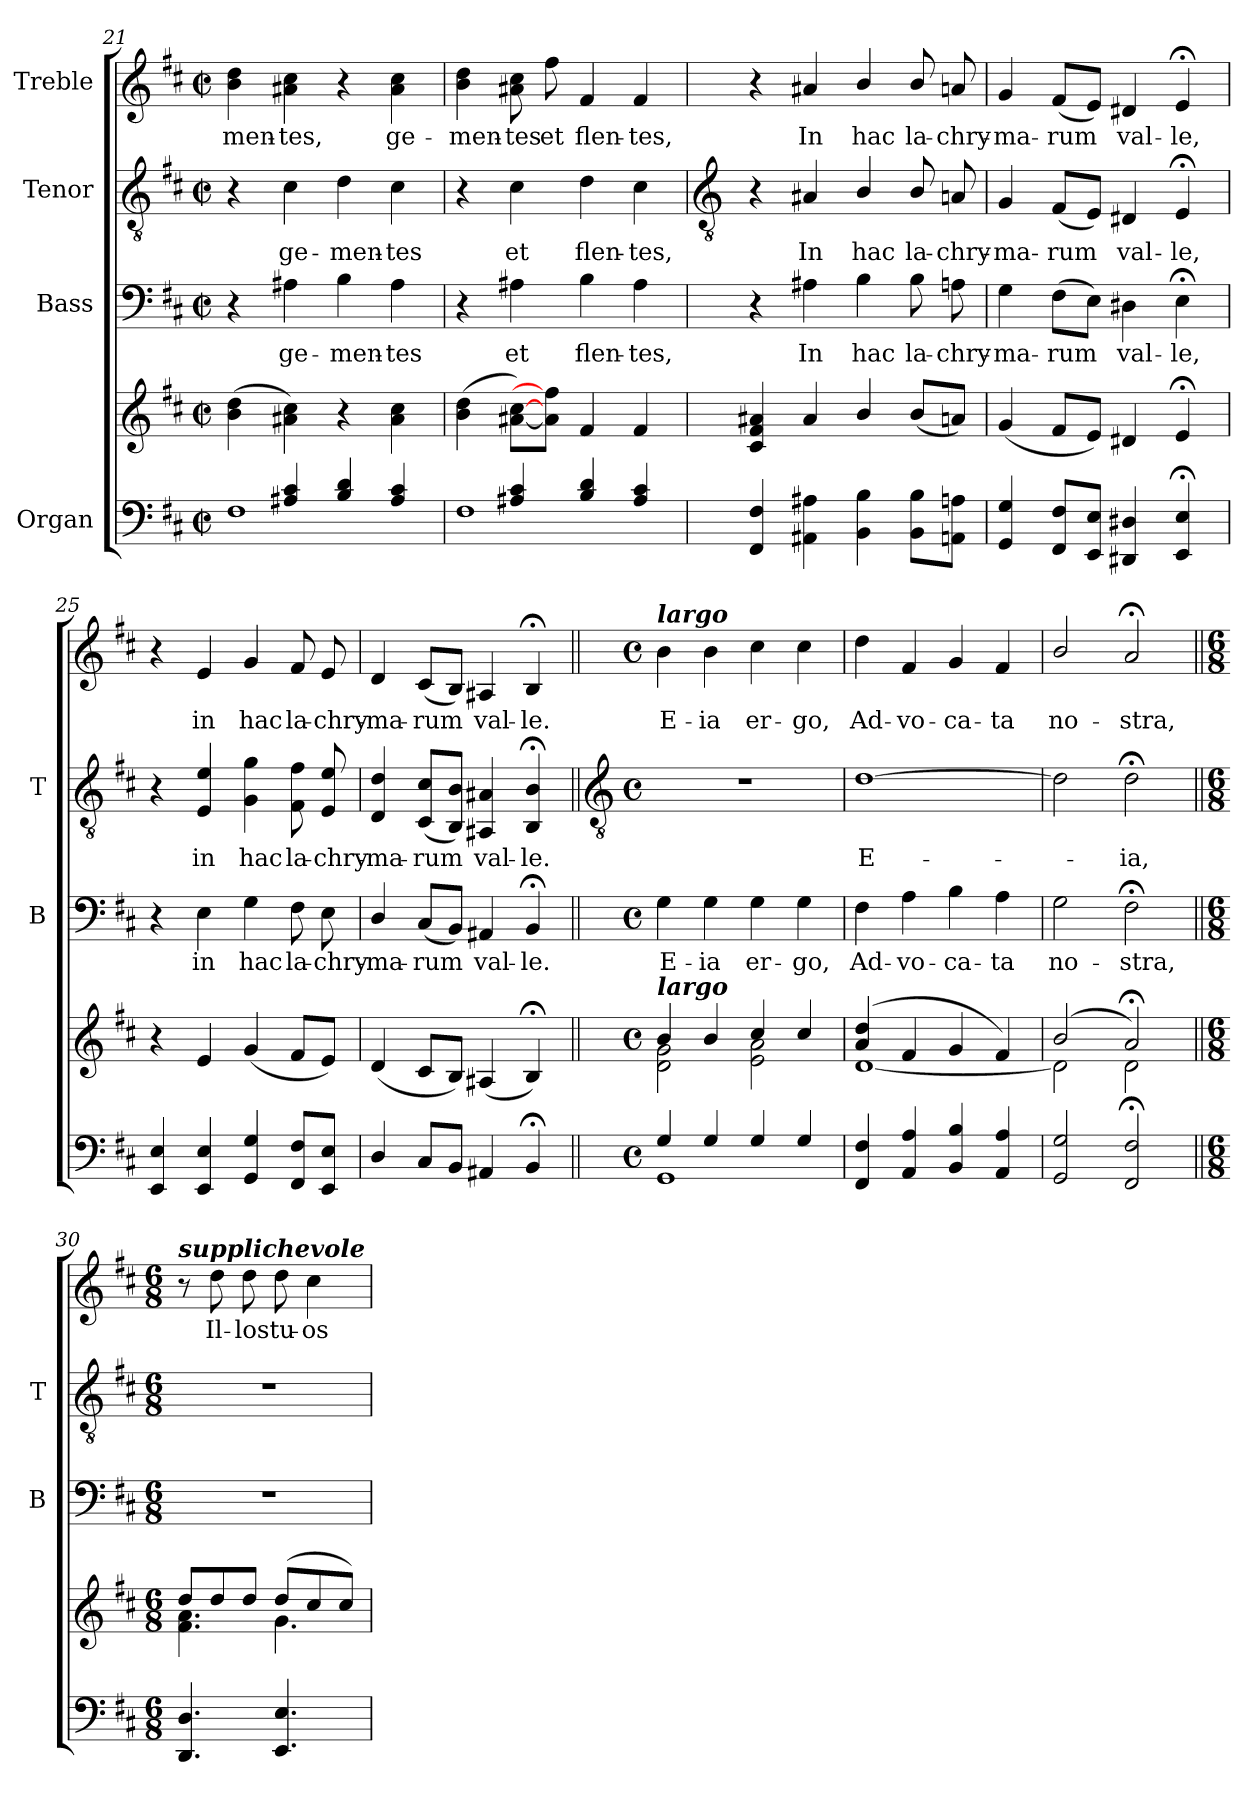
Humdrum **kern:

**kern	**kern	**kern	**text	**kern	**text	**kern	**text
*part4	*part4	*part3	*part3	*part2	*part2	*part1	*part1
*staff5	*staff4	*staff3	*staff3	*staff2	*staff2	*staff1	*staff1
*I"Organ	*	*I"Bass	*	*I"Tenor	*	*I"Treble	*
*	*	*I'B	*	*I'T	*	*	*
*clefF4	*clefG2	*clefF4	*	*clefGv2	*	*clefG2	*
*k[f#c#]	*k[f#c#]	*k[f#c#]	*	*k[f#c#]	*	*k[f#c#]	*
*D:	*D:	*D:	*	*D:	*	*D:	*
*M2/2	*M2/2	*M2/2	*	*M2/2	*	*M2/2	*
*met(c|)	*met(c|)	*met(c|)	*	*met(c|)	*	*met(c|)	*
=21	=21	=21	=21	=21	=21	=21	=21
*^	*^	*	*	*	*	*	*
!	!	!	!	!	!	!	!	!	!LO:LY:b
4ryy	1F#	(>4b 4dd	4ryy	4r	.	4r	.	4b 4dd	-men-
!	!	!	!	!	!LO:LY:b	!	!LO:LY:b	!	!LO:LY:b
4A#X/ 4c#/	.	4a#X 4cc#)	2.ryy	4A#X	ge-	4c#	ge-	4a#X 4cc#	-tes,
!	!	!	!	!	!LO:LY:b	!	!LO:LY:b	!	!
4B/ 4d/	.	4r	.	4B	-men-	4d	-men-	4r	.
!	!	!	!	!	!LO:LY:b	!	!LO:LY:b	!	!LO:LY:b
4A#/ 4c#/	.	4a# 4cc#	.	4A#	-tes	4c#	-tes	4a# 4cc#	ge-
=22	=22	=22	=22	=22	=22	=22	=22	=22	=22
!	!	!	!	!	!	!	!	!	!LO:LY:b
4ryy	1F#	(>4b 4dd	4ryy	4r	.	4r	.	4b 4dd	-men-
!	!	!	!	!	!LO:LY:b	!	!LO:LY:b	!	!LO:LY:b
4A#X/ 4c#/	.	[8a#X [8cc#L)	2.ryy	4A#X	et	4c#	et	8a#X 8cc#	-tes
!	!	!	!	!	!	!	!	!	!LO:LY:b
.	.	8a#] 8ff#]J	.	.	.	.	.	8ff#	et
!	!	!	!	!	!LO:LY:b	!	!LO:LY:b	!	!LO:LY:b
4B/ 4d/	.	4f#	.	4B	flen-	4d	flen-	4f#	flen-
!	!	!	!	!	!LO:LY:b	!	!LO:LY:b	!	!LO:LY:b
4A#/ 4c#/	.	4f#	.	4A#	-tes,	4c#	-tes,	4f#	-tes,
*v	*v	*	*	*	*	*	*	*	*
*	*v	*v	*	*	*	*	*	*
!!LO:LB:g=z
=23	=23	=23	=23	=23	=23	=23	=23
*	*	*	*	*clefGv2	*	*	*
4FF# 4F#	4c# 4f# 4a#X	4r	.	4r	.	4r	.
!	!	!	!LO:LY:b	!	!LO:LY:b	!	!LO:LY:b
4AA#X 4A#X	4a#	4A#X	In	4A#X	In	4a#X	In
!	!	!	!LO:LY:b	!	!LO:LY:b	!	!LO:LY:b
4BB 4B	4b/	4B	hac	4B/	hac	4b/	hac
!	!	!	!LO:LY:b	!	!LO:LY:b	!	!LO:LY:b
8BB 8BL	(<8b/L	8B	la-	8B/	la-	8b/	la-
!	!	!	!LO:LY:b	!	!LO:LY:b	!	!LO:LY:b
8AAn 8AnJ	8anJ)	8An	-chry-	8An	-chry-	8an	-chry-
=24	=24	=24	=24	=24	=24	=24	=24
!	!	!	!LO:LY:b	!	!LO:LY:b	!	!LO:LY:b
4GG 4G	(<4g	4G	-ma-	4G	-ma-	4g	-ma-
!	!	!	!LO:LY:b	!	!LO:LY:b	!	!LO:LY:b
8FF# 8F#L	8f#L	(>8F#L	-rum	(<8F#L	-rum	(<8f#L	-rum
8EE 8EJ	8eJ)	8EJ)	.	8EJ)	.	8eJ)	.
!	!	!	!LO:LY:b	!	!LO:LY:b	!	!LO:LY:b
4DD#X 4D#X	4d#X	4D#X	val-	4D#X	val-	4d#X	val-
!	!	!	!LO:LY:b	!	!LO:LY:b	!	!LO:LY:b
4EE; 4E;	4e;<	4E;<	-le,	4E;<	-le,	4e;<	-le,
=25	=25	=25	=25	=25	=25	=25	=25
4EE 4E	4r	4r	.	4r	.	4r	.
!	!	!	!LO:LY:b	!	!LO:LY:b	!	!LO:LY:b
4EE 4E	4e	4E	in	4E 4e	in	4e	in
!	!	!	!LO:LY:b	!	!LO:LY:b	!	!LO:LY:b
4GG 4G	(<4g	4G	hac	4G 4g	hac	4g	hac
!	!	!	!LO:LY:b	!	!LO:LY:b	!	!LO:LY:b
8FF# 8F#L	8f#L	8F#	la-	8F# 8f#	la-	8f#	la-
!	!	!	!LO:LY:b	!	!LO:LY:b	!	!LO:LY:b
8EE 8EJ	8eJ)	8E	-chry-	8E 8e	-chry-	8e	-chry-
=26	=26	=26	=26	=26	=26	=26	=26
!	!	!	!LO:LY:b	!	!LO:LY:b	!	!LO:LY:b
4D/	(<4d	4D/	-ma-	4D 4d	-ma-	4d	-ma-
!	!	!	!LO:LY:b	!	!LO:LY:b	!	!LO:LY:b
8C#L	8c#L	(<8C#L	-rum	(<8C# 8c#L	-rum	(<8c#L	-rum
8BBJ	8BJ)	8BBJ)	.	8BB 8BJ)	.	8BJ)	.
!	!	!	!LO:LY:b	!	!LO:LY:b	!	!LO:LY:b
4AA#X	(<4A#X	4AA#X	val-	4AA#X 4A#X	val-	4A#X	val-
!	!	!	!LO:LY:b	!	!LO:LY:b	!	!LO:LY:b
4BB;	4B;<)	4BB;<	-le.	4BB;< 4B;<	-le.	4B;<	-le.
!!LO:LB:g=z
=27||	=27||	=27||	=27||	=27||	=27||	=27||	=27||
*	*	*	*	*clefGv2	*	*	*
*M4/4	*M4/4	*M4/4	*	*M4/4	*	*M4/4	*
*met(c)	*met(c)	*met(c)	*	*met(c)	*	*met(c)	*
*^	*^	*	*	*	*	*	*
!	!	!	!	!	!	!	!	!LO:TX:a:Bi:t=largo	!
!	!	!LO:TX:a:Bi:t=largo	!	!	!	!	!	!	!
!	!	!	!	!	!LO:LY:b	!	!	!	!LO:LY:b
4G/	1GG\	4b/	2d\ 2g\	4G	E-	1r	.	4b	E-
!	!	!	!	!	!LO:LY:b	!	!	!	!LO:LY:b
4G/	.	4b/	.	4G	-ia	.	.	4b	-ia
!	!	!	!	!	!LO:LY:b	!	!	!	!LO:LY:b
4G/	.	4cc#/	2e\ 2a\	4G	er-	.	.	4cc#	er-
!	!	!	!	!	!LO:LY:b	!	!	!	!LO:LY:b
4G/	.	4cc#/	.	4G	-go,	.	.	4cc#	-go,
=28	=28	=28	=28	=28	=28	=28	=28	=28	=28
!	!	!	!	!	!LO:LY:b	!	!LO:LY:b	!	!LO:LY:b
4FF# 4F#	1ryy	(>4a/ 4dd/	[1d\	4F#	Ad-	[1d	E-	4dd	Ad-
!	!	!	!	!	!LO:LY:b	!	!	!	!LO:LY:b
4AA 4A	.	4f#/	.	4A	-vo-	.	.	4f#	-vo-
!	!	!	!	!	!LO:LY:b	!	!	!	!LO:LY:b
4BB 4B	.	4g/	.	4B	-ca-	.	.	4g	-ca-
!	!	!	!	!	!LO:LY:b	!	!	!	!LO:LY:b
4AA 4A	.	4f#/)	.	4A	-ta	.	.	4f#	-ta
=29	=29	=29	=29	=29	=29	=29	=29	=29	=29
!	!	!	!	!	!LO:LY:b	!	!	!	!LO:LY:b
2GG 2G	1ryy	(>2b/	2d\]	2G	no-	2d]	.	2b/	no-
!	!	!	!	!	!LO:LY:b	!	!LO:LY:b	!	!LO:LY:b
2FF#; 2F#;	.	2a;</)	2d\	2F#;<	-stra,	2d;<	ia,	2a;<	-stra,
*v	*v	*	*	*	*	*	*	*	*
=30||	=30||	=30||	=30||	=30||	=30||	=30||	=30||	=30||
*M6/8	*M6/8	*	*M6/8	*	*M6/8	*	*M6/8	*
!	!	!	!	!	!	!	!LO:TX:a:Bi:t=supplichevole	!
!	!	!	!LO:N:vis=1	!	!LO:N:vis=1	!	!	!
4.DD 4.D	8dd/L	4.f#\ 4.a\	2.r	.	2.r	.	8r	.
!	!	!	!	!	!	!	!	!LO:LY:b
.	8dd/	.	.	.	.	.	8dd	Il-
!	!	!	!	!	!	!	!	!LO:LY:b
.	8dd/J	.	.	.	.	.	8dd	-los
!	!	!	!	!	!	!	!	!LO:LY:b
4.EE 4.E	(>8dd/L	4.g\	.	.	.	.	8dd	tu-
!	!	!	!	!	!	!	!	!LO:LY:b
.	8cc#/	.	.	.	.	.	4cc#	-os
.	8cc#/J)	.	.	.	.	.	.	.
*	*v	*v	*	*	*	*	*	*
=	=	=	=	=	=	=	=
*-	*-	*-	*-	*-	*-	*-	*-
